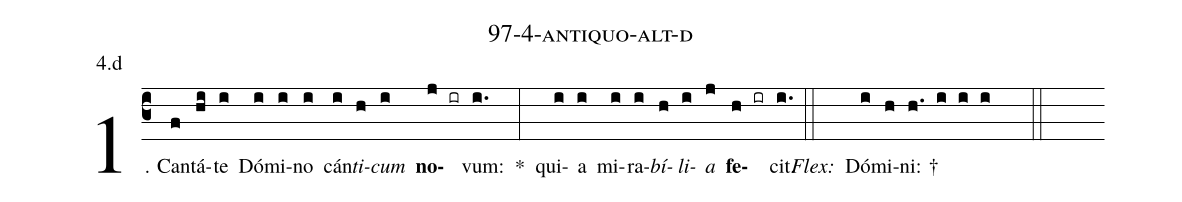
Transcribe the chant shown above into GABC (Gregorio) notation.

name: 97-4-antiquo-alt-d;
annotation: 4.d;
%%
(c3)1. Can(f)tá(hi)te(i) Dó(i)mi(i)no(i) cán(i)<i>ti</i>(h)<i>cum</i>(i) <b>no</b>(j ir)vum:(i.) *(:) qui(i)a(i) mi(i)ra(i)<i>bí</i>(h)<i>li</i>(i)<i>a</i>(j) <b>fe</b>(h ir)cit.(i.) (::)
<i>Flex:</i>()  Dó(i)mi(h)ni: †(h. i i i  ::)
